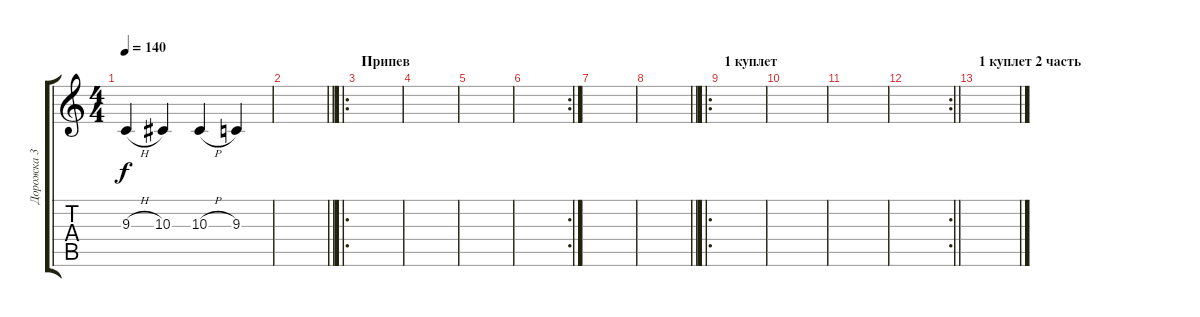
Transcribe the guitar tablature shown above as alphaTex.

\track ("Дорожка 3" "Дорожка 3") {instrument fx4atmosphere}
\staff {score tabs}
\tuning (C4 G3 Eb3 Bb2 F2 C2) {hide}
\ts (4 4)
\tempo 140
\clef g2
\ks c
9.3{h}.4{dy f} 10.3.4 10.3{h}.4 9.3.4 |
\barLineRight lightlight
|
\ro
\section ("" "Припев")
|
|
|
\rc 2
|
|
\barLineRight lightlight
|
\ro
\section ("" "1 куплет")
|
|
|
\rc 2
\barLineRight lightlight
|
\section ("" "1 куплет 2 часть")
